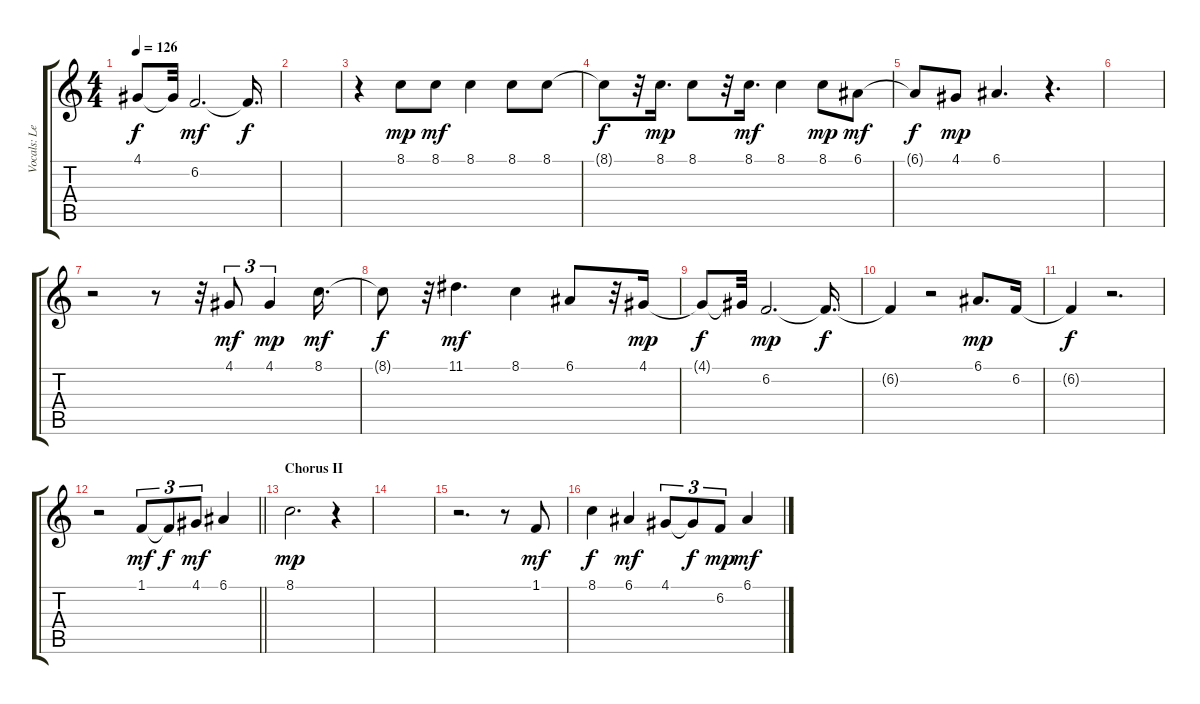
\track ("Vocals: Lead" "Vocals: Le") {instrument lead3calliope}
\staff {score tabs}
\tuning (E4 B3 G3 D3 A2 E2) {hide}
\ts (4 4)
\tempo 126
\clef g2
\ks c
4.1{t}.8{dy f} 4.1{t}.32 6.2.2{d dy mf} 6.2{t}.16{d dy f} |
|
r.4 8.1.8{dy mp} 8.1.8{dy mf} 8.1.4 8.1.8 8.1.8 |
8.1{t}.8{dy f} r.32 8.1.16{d dy mp} 8.1.8 r.32 8.1.16{d dy mf} 8.1.4 8.1.8{dy mp} 6.1.8{dy mf} |
6.1{t}.8{dy f} 4.1.8{dy mp} 6.1.4{d} r.4{d} |
|
r.2 r.8 r.32 4.1.8{tu (3 2) dy mf} 4.1.4{tu (3 2) dy mp} 8.1.16{d dy mf} |
8.1{t}.8{dy f} r.32 11.1.4{d dy mf} 8.1.4 6.1.8 r.32 4.1.16{dy mp} |
4.1{t}.8{dy f} 4.1{t}.32 6.2.2{d dy mp} 6.2{t}.16{d dy f} |
6.2{t}.4 r.2 6.1.8{d dy mp} 6.2.16 |
6.2{t}.4{dy f} r.2{d} |
\barLineRight lightlight
r.2 1.1.8{tu (3 2) dy mf} 1.1{t}.8{tu (3 2) dy f} 4.1.8{tu (3 2) dy mf} 6.1.4 |
\section ("" "Chorus II")
8.1.2{d dy mp} r.4 |
|
r.2{d} r.8 1.1.8{dy mf} |
8.1.4{dy f} 6.1.4{dy mf} 4.1.8{tu (3 2)} 4.1{t}.8{tu (3 2) dy f} 6.2.8{tu (3 2) dy mp} 6.1.4{dy mf}
